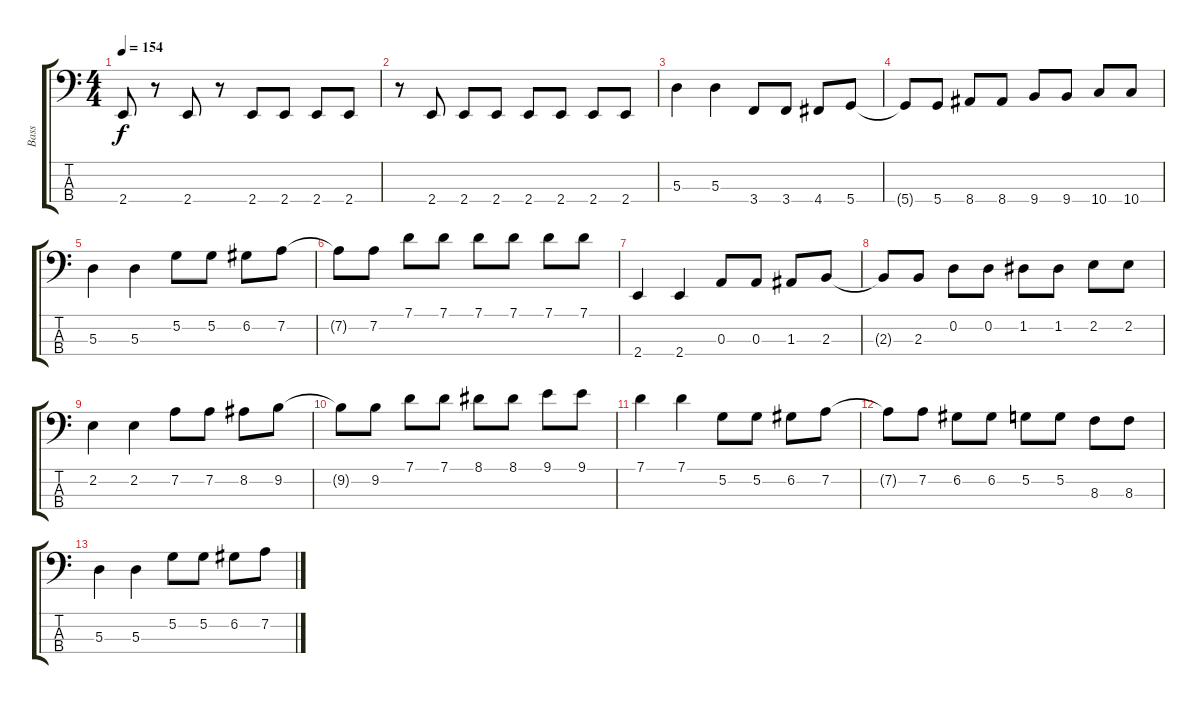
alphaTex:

\track ("Bass" "Bass") {instrument electricbassfinger}
\staff {score tabs}
\tuning (G2 D2 A1 D1) {hide}
\ts (4 4)
\tempo 154
\clef f4
\ks c
2.4.8{dy f} r.8 2.4.8 r.8 2.4.8 2.4.8 2.4.8 2.4.8 |
r.8{volume 8} 2.4.8 2.4.8 2.4.8 2.4.8 2.4.8 2.4.8 2.4.8 |
5.3.4 5.3.4 3.4.8 3.4.8 4.4.8 5.4.8 |
5.4{t}.8{volume 6} 5.4.8 8.4.8 8.4.8 9.4.8 9.4.8 10.4.8 10.4.8 |
5.3.4 5.3.4 5.2.8 5.2.8 6.2.8 7.2.8 |
7.2{t}.8{volume 4} 7.2.8 7.1.8 7.1.8 7.1.8 7.1.8 7.1.8 7.1.8 |
2.4.4 2.4.4 0.3.8 0.3.8 1.3.8 2.3.8 |
2.3{t}.8{volume 3} 2.3.8 0.2.8 0.2.8 1.2.8 1.2.8 2.2.8 2.2.8 |
2.2.4 2.2.4 7.2.8 7.2.8 8.2.8 9.2.8 |
9.2{t}.8{volume 0} 9.2.8 7.1.8 7.1.8 8.1.8 8.1.8 9.1.8 9.1.8 |
7.1.4 7.1.4 5.2.8 5.2.8 6.2.8 7.2.8 |
7.2{t}.8 7.2.8 6.2.8 6.2.8 5.2.8 5.2.8 8.3.8 8.3.8 |
5.3.4 5.3.4 5.2.8 5.2.8 6.2.8 7.2.8
